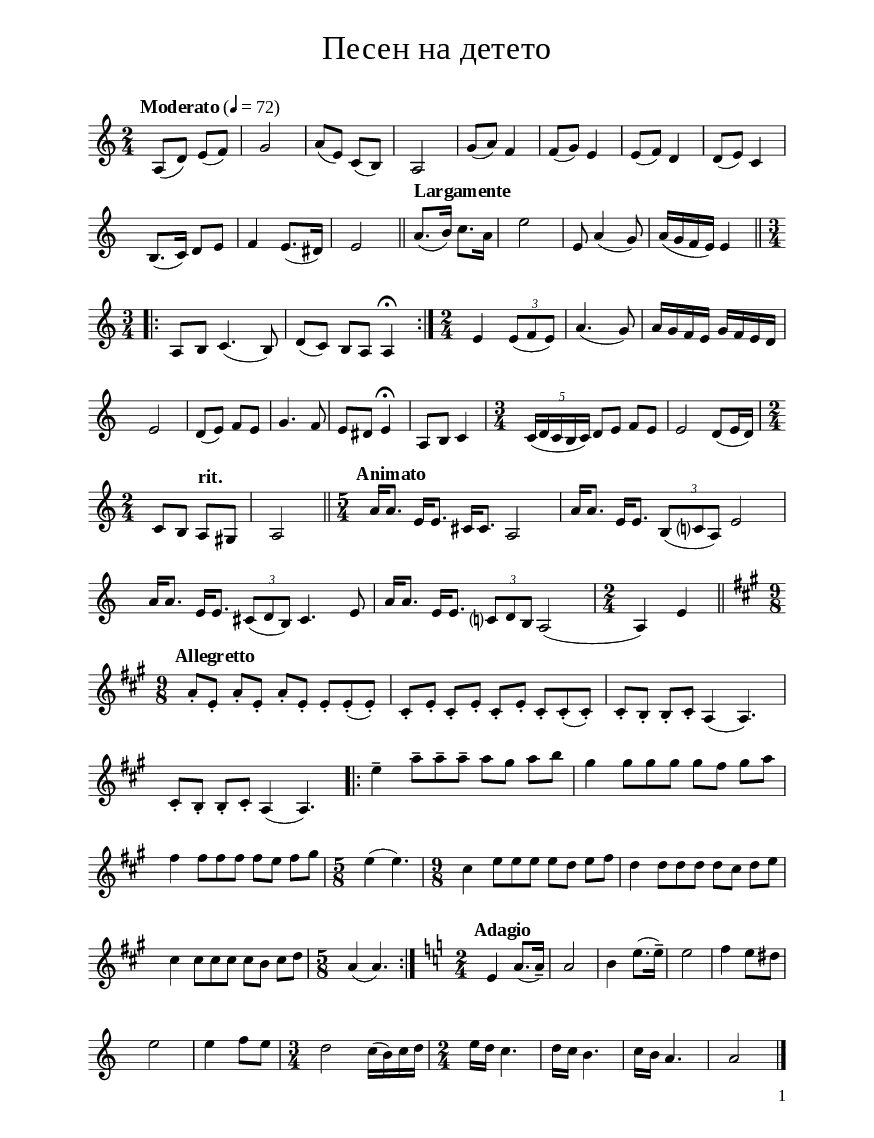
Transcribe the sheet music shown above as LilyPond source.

\version "2.24.2"

% include paper part and global functions
\include "include/globals.ily"
\bookpart {
  \label #'ref164
  \tocItem \markup "Песен на детето"
  \paper {
    % the system system spacing is custom here so do not include bookpart-paper.ily
    print-all-headers = ##t
    print-page-number = ##t
    print-first-page-number = ##t

    % put page numbers on the bottom
    oddHeaderMarkup = \markup ""
    evenHeaderMarkup = \markup ""
    oddFooterMarkup = \markup
    \fill-line {
      ""
      \if \should-print-page-number \fromproperty #'page:page-number-string
    }
    evenFooterMarkup = \markup
    \fill-line {
      \if \should-print-page-number \fromproperty #'page:page-number-string
      ""
    }

    left-margin = 1.5\cm
    right-margin = 1.5\cm
    top-margin = 1.6\cm
    bottom-margin = 1.2\cm
    ragged-bottom = ##t % do not spread the staves to fill the whole vertical space

    % change distance between staves
    system-system-spacing =
    #'((basic-distance . 9)
       (minimum-distance . 6)
       (padding . 1)
       (stretchability . 9))
  }

  \header {
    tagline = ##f
  }

  \score {
    \include "include/score-layout.ily"

    \new Voice \absolute {
      \clef treble
      \key a \minor
      \time 2/4
      \tempoFunc "Moderato" 4 "72"
      a8 ( d'8 ) e'8 ( f'8 ) | % 2
      g'2 | % 3
      a'8 ( e'8 ) c'8 ( b8 ) | % 4
      a2 | % 5
      %\tempo "Poco più mosso"
      g'8
      ( a'8 ) f'4 | f'8 ( g'8 )
      e'4 | % 6
      e'8 ( f'8 ) d'4 | d'8 ( e'8 ) c'4 \break | % 7
      b8. ( c'16 ) d'8 e'8 | % 8
      f'4 e'8. ( dis'16 ) | % 9

      e'2 \bar "||"
      \tempo "Largamente"
      a'8.  ( b'16 ) c''8. a'16 | % 11
      e''2 | % 12
      e'8 a'4 ( g'8 ) | % 13
      a'16 ( g'16 f'16 e'16 ) e'4 \break | % 14
      \time 3/4   \bar ".|:-||"
      a8 b8 c'4. ( b8 ) | % 15
      d'8 ( [c'8] ) b8 [a8] a4 \fermata
      \bar ":|."
      | % 16

      \time 2/4  e'4 \once \override TupletBracket.stencil = ##f
      \times 2/3  {
        e'8( f'8 e'8 )
      }
      | % 17
      a'4. ( g'8 ) | % 18
      a'16 g'16 f'16 e'16 g'16 f'16 e'16 d'16 \break | % 19
      e'2 |
      d'8 ( e'8 ) f'8 e'8 | % 21
      g'4. f'8 | % 22
      e'8 dis'8 e'4 \fermata | % 23
      a8 b8 c'4 | % 24
      \time 3/4  \once \override TupletBracket.stencil = ##f
      \times 4/5  {
        c'16 ( d'16 c'16 b16 c'16)
      }
      d'8 [e'8] f'8 [e'8] | % 25
      e'2 d'8 ( e'16 d'16 ) \break | % 26
      \time 2/4  c'8 b8 \tempo "rit." a8 gis8 | % 27
      a2 \bar "||"
      \time 5/4  | % 28
      \tempo "Animato"
      a'16  a'8. e'16 e'8. cis'16 cis'8. a2 | % 29
      a'16 a'8. e'16 e'8. \once \override TupletBracket.stencil = ##f
      \times 2/3  {
        b8 ( c'?8 a8 )
      }
      e'2 \break |
      a'16 a'8. e'16 e'8. \once \override TupletBracket.stencil = ##f
      \times 2/3  {
        cis'8 ( d'8 b8 )
      }
      cis'4. e'8 | % 31
      a'16 a'8. e'16 e'8. \once \override TupletBracket.stencil = ##f
      \times 2/3  {
        c'?8 d'8 b8
      }
      a2 ( | % 32
      \time 2/4  a4 ) e'4 \bar "||"
      \break | % 33
      \key a \major \time 9/8 | % 33
      \tempo "Allegretto"
      a'8  -. [e'8 -. ] a'8 -. [e'8 -.] a'8 -. [e'8]
      -. e'8 -. e'8 ( -. e'8 ) -. | % 34
      cis'8 -. [e'8 -.] cis'8 -. [e'8 -.] cis'8 -. [e'8 -.] cis'8 -. cis'8 ( -.
      cis'8 ) -. | % 35
      cis'8 -. [b8 -.] b8 -. [cis'8 -.] a4 ( a4. ) \break | % 36
      cis'8 -. [ b8 -.] b8 -. [cis'8 -.] a4 ( a4. ) | % 37
      \bar ".|:"
      e''4 -- a''8 -- [a''8 -- a''8 -- ] % 38
      a''8 [gis''8] a''8 [b''8] | gis''4 gis''8 [gis''8 gis''8]  % 39
      gis''8 [fis''8] gis''8 [a''8] | fis''4 fis''8 [fis''8 fis''8]
      fis''8 [e''8] fis''8 [gis''8] | \time 5/8 e''4 ( e''4. ) | % 41
      \time 9/8  cis''4 e''8 [e''8 e''8] e''8 [d''8] e''8 [fis''8] | d''4 d''8 [d''8 d''8]
      d''8 [cis''8] d''8 [e''8] | cis''4 cis''8 [cis''8 cis''8] % 44
      cis''8 [b'8] cis''8 [d''8] \time 5/8 a'4 ( a'4. )
      \bar ":|."
      | % 45
      \tempo "Adagio"
      \key a \minor \time 2/4 | % 45
      e'4
      a'8. ( a'16 ) -- | % 46
      a'2 | % 47
      b'4 e''8. ( e''16 ) -- | % 48
      e''2 | % 49
      f''4 e''8 dis''8 \break |
      e''2 | % 51
      e''4 f''8 e''8 | % 52
      \time 3/4  d''2 c''16 ( b'16 ) c''16 d''16 | % 53
      \time 2/4  e''16 d''16 c''4. | % 54
      d''16 c''16 b'4. | % 55
      c''16 b'16 a'4. | % 56
      a'2 \bar "|."
    }

    \addlyrics {

    }

    \header {
      title = \titleFunc " Песен на детето " "Pesen na deteto  –  Das Lied des Kindes"
    }

    \midi{}

  } % score

} % bookpart
